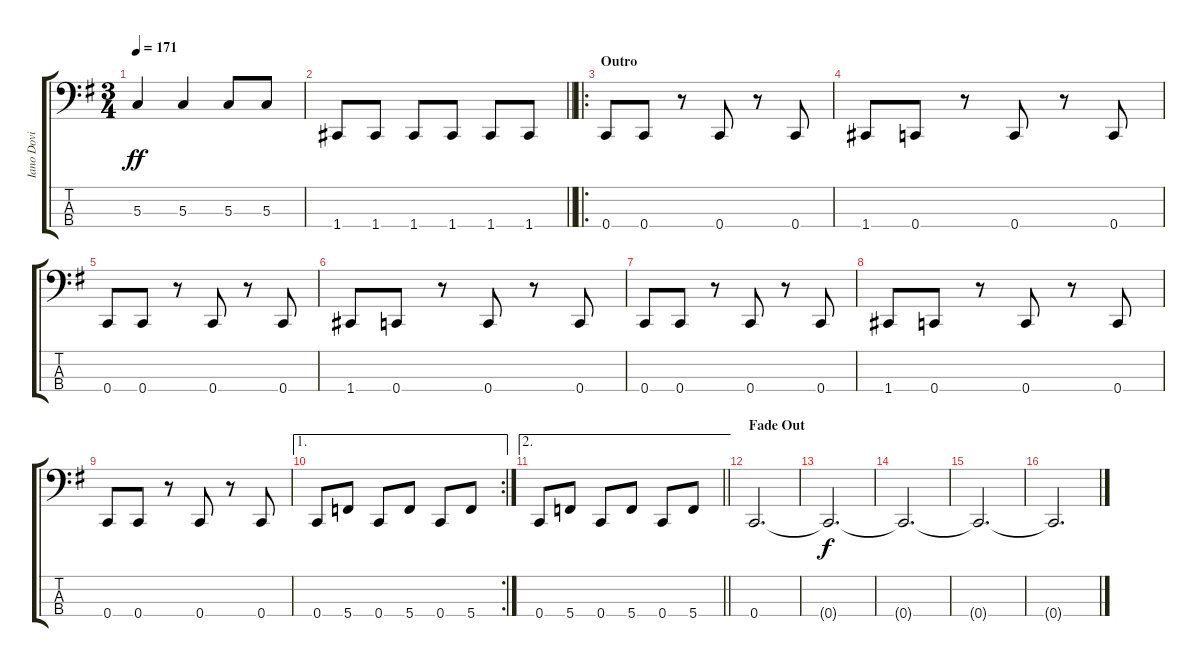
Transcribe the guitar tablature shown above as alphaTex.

\track ("Iano Dovi - Bass" "Iano Dovi ") {instrument electricbasspick}
\staff {score tabs}
\tuning (F2 C2 G1 C1) {hide}
\ts (3 4)
\tempo 171
\clef f4
\ks eminor
5.3.4{dy ff} 5.3.4 5.3.8 5.3.8 |
\barLineRight lightlight
1.4.8 1.4.8 1.4.8 1.4.8 1.4.8 1.4.8 |
\ro
\section ("" "Outro")
0.4.8 0.4.8 r.8 0.4.8 r.8 0.4.8 |
1.4.8 0.4.8 r.8 0.4.8 r.8 0.4.8 |
0.4.8 0.4.8 r.8 0.4.8 r.8 0.4.8 |
1.4.8 0.4.8 r.8 0.4.8 r.8 0.4.8 |
0.4.8 0.4.8 r.8 0.4.8 r.8 0.4.8 |
1.4.8 0.4.8 r.8 0.4.8 r.8 0.4.8 |
0.4.8 0.4.8 r.8 0.4.8 r.8 0.4.8 |
\ae 1
\rc 2
0.4.8 5.4.8 0.4.8 5.4.8 0.4.8 5.4.8 |
\ae 2
\barLineRight lightlight
0.4.8 5.4.8 0.4.8 5.4.8 0.4.8 5.4.8 |
\section ("" "Fade Out")
0.4.2{d} |
0.4{t}.2{d dy f} |
0.4{t}.2{d} |
0.4{t}.2{d} |
0.4{t}.2{d}
